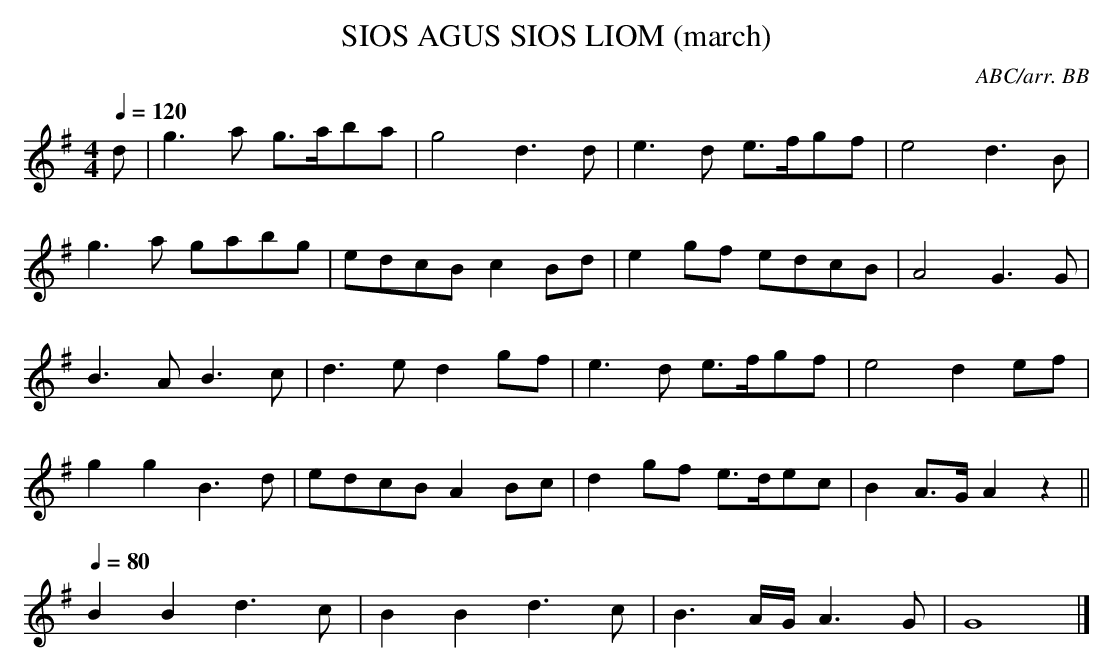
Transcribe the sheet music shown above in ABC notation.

X:1
T:SIOS AGUS SIOS LIOM (march)
C:ABC/arr. BB
Q:1/4=120
L:1/8
M:4/4
K:G
d|g3a g>aba|g4 d3d|e3d e>fgf|e4 d3B|
g3a gabg|edcB c2Bd|e2gf edcB|A4 G3G|
B3A B3c|d3e d2gf|e3d e>fgf|e4 d2ef|
g2g2 B3d|edcB A2Bc|d2gf e>dec|B2A>G A2z2||
Q:1/4=80
B2B2 d3c|B2B2 d3c|B3A/2G/2 A3G|G8 |]
